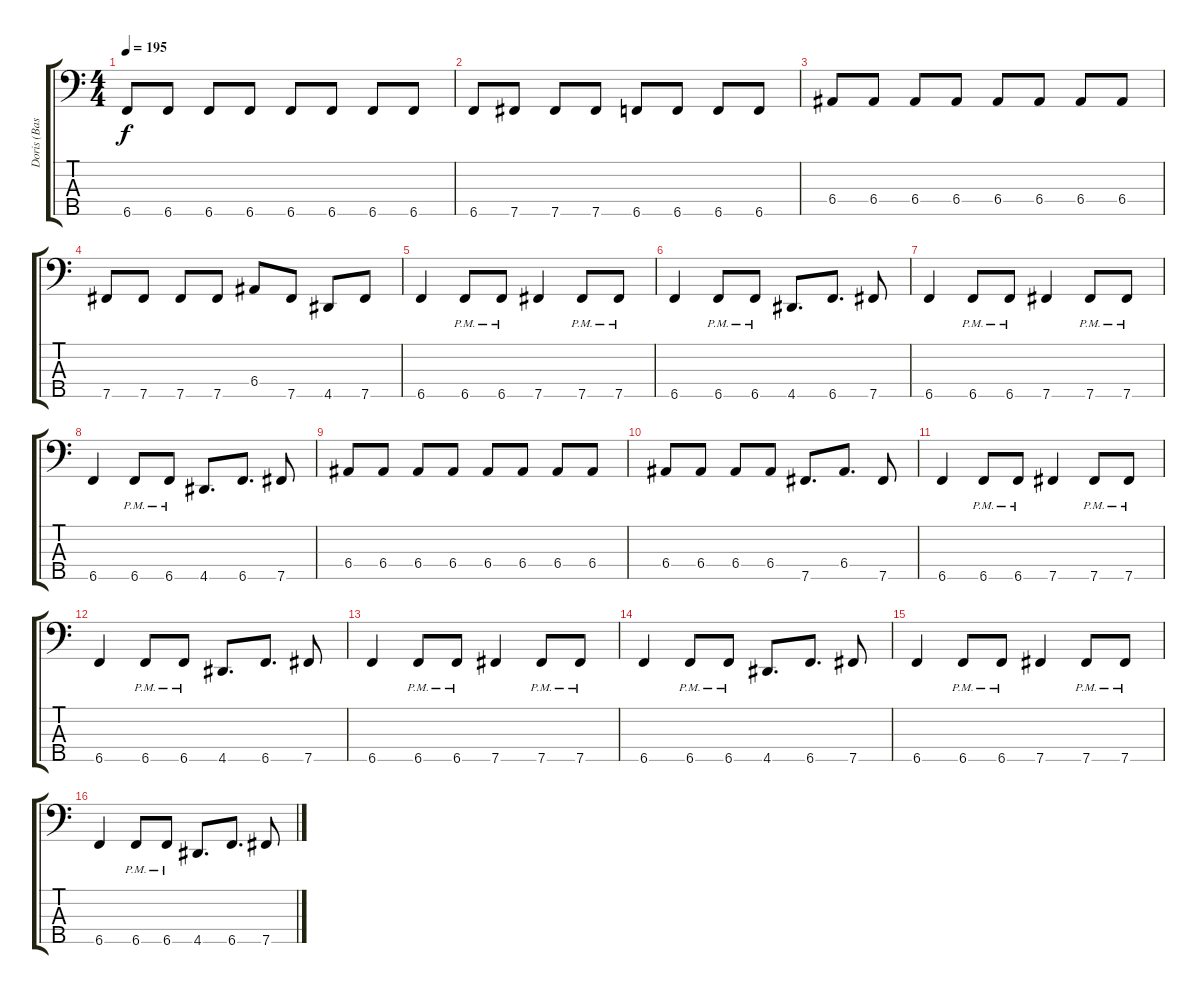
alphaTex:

\track ("Doris (Bass)" "Doris (Bas") {instrument electricbasspick}
\staff {score tabs}
\tuning (G2 D2 A1 E1 B0) {hide}
\ts (4 4)
\tempo 195
\clef f4
\ks c
6.5.8{dy f} 6.5.8 6.5.8 6.5.8 6.5.8 6.5.8 6.5.8 6.5.8 |
6.5.8 7.5.8 7.5.8 7.5.8 6.5.8 6.5.8 6.5.8 6.5.8 |
6.4.8 6.4.8 6.4.8 6.4.8 6.4.8 6.4.8 6.4.8 6.4.8 |
7.5.8 7.5.8 7.5.8 7.5.8 6.4.8 7.5.8 4.5.8 7.5.8 |
6.5.4 6.5{pm}.8 6.5{pm}.8 7.5.4 7.5{pm}.8 7.5{pm}.8 |
6.5.4 6.5{pm}.8 6.5{pm}.8 4.5.8{d} 6.5.8{d} 7.5.8 |
6.5.4 6.5{pm}.8 6.5{pm}.8 7.5.4 7.5{pm}.8 7.5{pm}.8 |
6.5.4 6.5{pm}.8 6.5{pm}.8 4.5.8{d} 6.5.8{d} 7.5.8 |
6.4.8 6.4.8 6.4.8 6.4.8 6.4.8 6.4.8 6.4.8 6.4.8 |
6.4.8 6.4.8 6.4.8 6.4.8 7.5.8{d} 6.4.8{d} 7.5.8 |
6.5.4 6.5{pm}.8 6.5{pm}.8 7.5.4 7.5{pm}.8 7.5{pm}.8 |
6.5.4 6.5{pm}.8 6.5{pm}.8 4.5.8{d} 6.5.8{d} 7.5.8 |
6.5.4 6.5{pm}.8 6.5{pm}.8 7.5.4 7.5{pm}.8 7.5{pm}.8 |
6.5.4 6.5{pm}.8 6.5{pm}.8 4.5.8{d} 6.5.8{d} 7.5.8 |
6.5.4 6.5{pm}.8 6.5{pm}.8 7.5.4 7.5{pm}.8 7.5{pm}.8 |
6.5.4 6.5{pm}.8 6.5{pm}.8 4.5.8{d} 6.5.8{d} 7.5.8
